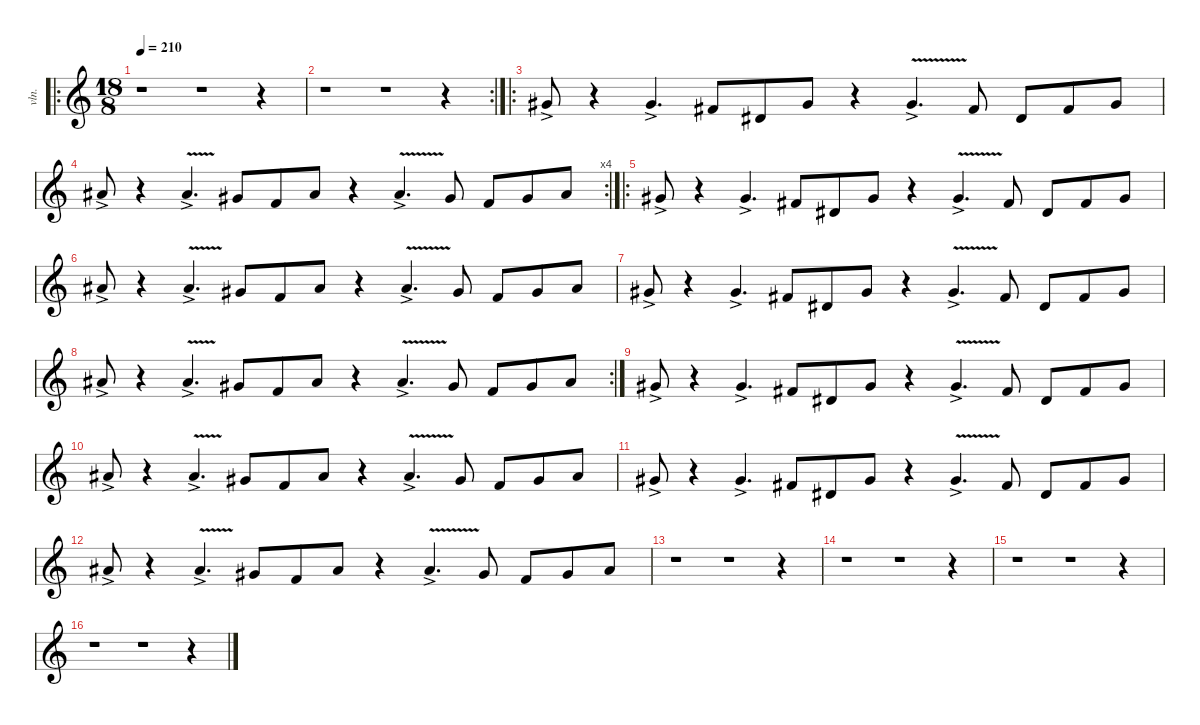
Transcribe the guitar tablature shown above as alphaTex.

\defaultSystemsLayout 4
\hideDynamics
\bracketExtendMode nobrackets
\otherSystemsTrackNameOrientation horizontal
\track ("Violin" "vln.") {instrument violin}
\staff {score}
\tuning (E4 B3 G3 D3 A2 E2)
\ro
\ts (18 8)
\tempo 210
\clef g2
\ks c
r.1{dy f instrument violin beam Down} r.1{beam Down} r.4{beam Down} |
\rc 2
r.1{beam Down} r.1{beam Down} r.4{beam Down} |
\ro
13.3{ac acc #}.8{beam Up} r.4{beam Up} 13.3{ac acc #}.4{d beam Up} 11.3{acc #}.8{beam Up} 13.4{acc #}.8{beam Up} 13.3{acc #}.8{beam Up} r.4{beam Up} 13.3{v ac acc #}.4{d beam Up} 11.3{acc #}.8{beam Up} 13.4{acc #}.8{beam Up} 11.3{acc #}.8{beam Up} 13.3{acc #}.8{beam Up} |
\rc 4
15.3{ac acc #}.8{beam Up} r.4{beam Up} 15.3{v ac acc #}.4{d beam Up} 13.3{acc #}.8{beam Up} 15.4.8{beam Up} 15.3{acc #}.8{beam Up} r.4{beam Up} 15.3{v ac acc #}.4{d beam Up} 13.3{acc #}.8{beam Up} 15.4.8{beam Up} 13.3{acc #}.8{beam Up} 15.3{acc #}.8{beam Up} |
\ro
13.3{ac acc #}.8{beam Up} r.4{beam Up} 13.3{ac acc #}.4{d beam Up} 11.3{acc #}.8{beam Up} 13.4{acc #}.8{beam Up} 13.3{acc #}.8{beam Up} r.4{beam Up} 13.3{v ac acc #}.4{d beam Up} 11.3{acc #}.8{beam Up} 13.4{acc #}.8{beam Up} 11.3{acc #}.8{beam Up} 13.3{acc #}.8{beam Up} |
15.3{ac acc #}.8{beam Up} r.4{beam Up} 15.3{v ac acc #}.4{d beam Up} 13.3{acc #}.8{beam Up} 15.4.8{beam Up} 15.3{acc #}.8{beam Up} r.4{beam Up} 15.3{v ac acc #}.4{d beam Up} 13.3{acc #}.8{beam Up} 15.4.8{beam Up} 13.3{acc #}.8{beam Up} 15.3{acc #}.8{beam Up} |
13.3{ac acc #}.8{beam Up} r.4{beam Up} 13.3{ac acc #}.4{d beam Up} 11.3{acc #}.8{beam Up} 13.4{acc #}.8{beam Up} 13.3{acc #}.8{beam Up} r.4{beam Up} 13.3{v ac acc #}.4{d beam Up} 11.3{acc #}.8{beam Up} 13.4{acc #}.8{beam Up} 11.3{acc #}.8{beam Up} 13.3{acc #}.8{beam Up} |
\rc 2
15.3{ac acc #}.8{beam Up} r.4{beam Up} 15.3{v ac acc #}.4{d beam Up} 13.3{acc #}.8{beam Up} 15.4.8{beam Up} 15.3{acc #}.8{beam Up} r.4{beam Up} 15.3{v ac acc #}.4{d beam Up} 13.3{acc #}.8{beam Up} 15.4.8{beam Up} 13.3{acc #}.8{beam Up} 15.3{acc #}.8{beam Up} |
13.3{ac acc #}.8{beam Up} r.4{beam Up} 13.3{ac acc #}.4{d beam Up} 11.3{acc #}.8{beam Up} 13.4{acc #}.8{beam Up} 13.3{acc #}.8{beam Up} r.4{beam Up} 13.3{v ac acc #}.4{d beam Up} 11.3{acc #}.8{beam Up} 13.4{acc #}.8{beam Up} 11.3{acc #}.8{beam Up} 13.3{acc #}.8{beam Up} |
15.3{ac acc #}.8{beam Up} r.4{beam Up} 15.3{v ac acc #}.4{d beam Up} 13.3{acc #}.8{beam Up} 15.4.8{beam Up} 15.3{acc #}.8{beam Up} r.4{beam Up} 15.3{v ac acc #}.4{d beam Up} 13.3{acc #}.8{beam Up} 15.4.8{beam Up} 13.3{acc #}.8{beam Up} 15.3{acc #}.8{beam Up} |
13.3{ac acc #}.8{beam Up} r.4{beam Up} 13.3{ac acc #}.4{d beam Up} 11.3{acc #}.8{beam Up} 13.4{acc #}.8{beam Up} 13.3{acc #}.8{beam Up} r.4{beam Up} 13.3{v ac acc #}.4{d beam Up} 11.3{acc #}.8{beam Up} 13.4{acc #}.8{beam Up} 11.3{acc #}.8{beam Up} 13.3{acc #}.8{beam Up} |
15.3{ac acc #}.8{beam Up} r.4{beam Up} 15.3{v ac acc #}.4{d beam Up} 13.3{acc #}.8{beam Up} 15.4.8{beam Up} 15.3{acc #}.8{beam Up} r.4{beam Up} 15.3{v ac acc #}.4{d beam Up} 13.3{acc #}.8{beam Up} 15.4.8{beam Up} 13.3{acc #}.8{beam Up} 15.3{acc #}.8{beam Up} |
r.1{beam Down} r.1{beam Down} r.4{beam Down} |
r.1{beam Down} r.1{beam Down} r.4{beam Down} |
r.1{beam Down} r.1{beam Down} r.4{beam Down} |
r.1{beam Down} r.1{beam Down} r.4{beam Down}
